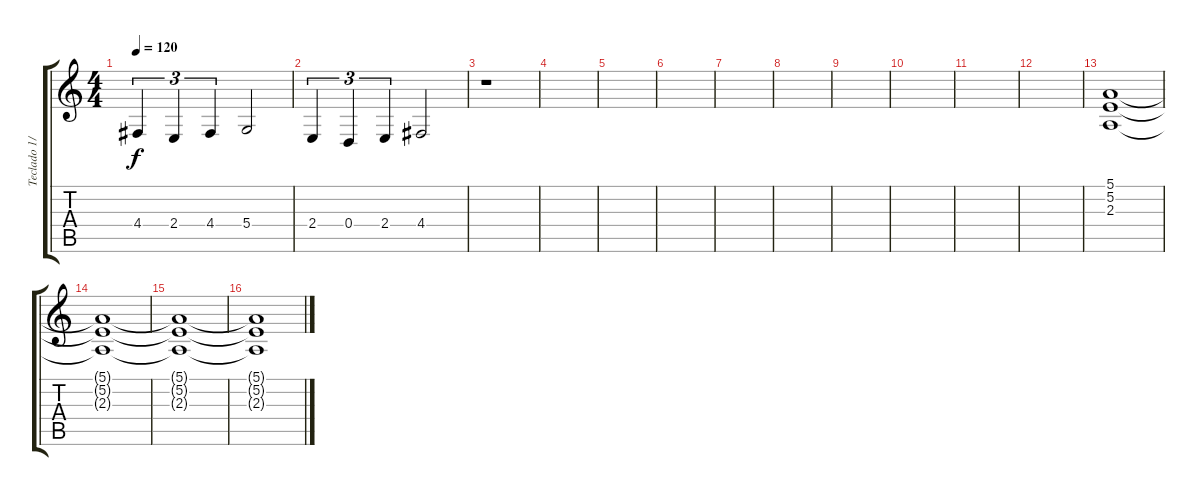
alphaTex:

\track ("Teclado 1/Coro" "Teclado 1/") {instrument choiraahs}
\staff {score tabs}
\tuning (E4 B3 G3 D3 A2 E2) {hide}
\ts (4 4)
\tempo 120
\clef g2
\ks c
4.4.4{tu (3 2) dy f} 2.4.4{tu (3 2)} 4.4.4{tu (3 2)} 5.4.2 |
2.4.4{tu (3 2)} 0.4.4{tu (3 2)} 2.4.4{tu (3 2)} 4.4.2 |
r.1 |
|
|
|
|
|
|
|
|
|
(5.1 5.2 2.3).1 |
(5.1{t} 5.2{t} 2.3{t}).1 |
(5.1{t} 5.2{t} 2.3{t}).1 |
(5.1{t} 5.2{t} 2.3{t}).1
